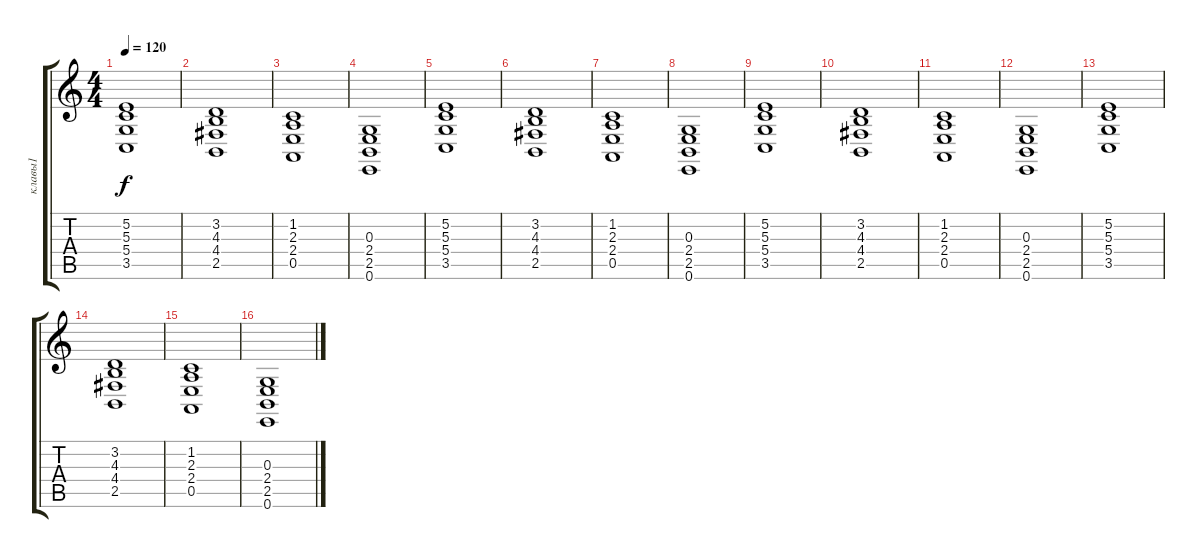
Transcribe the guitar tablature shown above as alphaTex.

\track ("клавы1" "клавы1") {instrument fx7echoes}
\staff {score tabs}
\tuning (E4 B3 G3 D3 A2 E2) {hide}
\ts (4 4)
\tempo 120
\clef g2
\ks c
(5.2 5.3 5.4 3.5).1{dy f} |
(3.2 4.3 4.4 2.5).1 |
(1.2 2.3 2.4 0.5).1 |
(0.3 2.4 2.5 0.6).1 |
(5.2 5.3 5.4 3.5).1 |
(3.2 4.3 4.4 2.5).1 |
(1.2 2.3 2.4 0.5).1 |
(0.3 2.4 2.5 0.6).1 |
(5.2 5.3 5.4 3.5).1 |
(3.2 4.3 4.4 2.5).1 |
(1.2 2.3 2.4 0.5).1 |
(0.3 2.4 2.5 0.6).1 |
(5.2 5.3 5.4 3.5).1 |
(3.2 4.3 4.4 2.5).1 |
(1.2 2.3 2.4 0.5).1 |
(0.3 2.4 2.5 0.6).1
